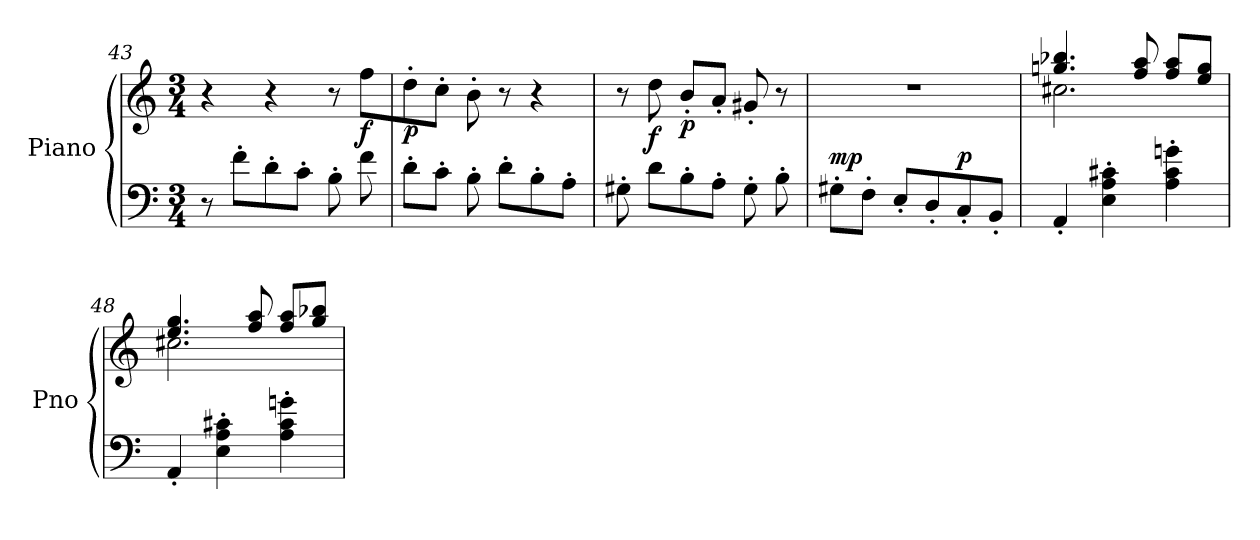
**kern	**kern	**dynam
*part1	*part1	*part1
*staff2	*staff1	*staff1/2
*I"Piano	*	*
*I'Pno	*	*
*clefF4	*clefG2	*
*k[]	*k[]	*
*M3/4	*M3/4	*
=43	=43	=43
8r	4r	.
8f'\L	.	.
8d'\	4r	.
8c'\J	.	.
8B'\	8r	.
!	!	!LO:DY:b
8f\	8ff\L	f
=44	=44	=44
!	!	!LO:DY:b
8d'\L	8dd'\	p
8c'\J	8cc'\J	.
8B'\	8b'\	.
8d'\L	8r	.
8B'\	4r	.
8A'\J	.	.
=45	=45	=45
8G#X'\	8r	.
!	!	!LO:DY:b
8d\L	8dd\	f
!	!	!LO:DY:b
8B'\	8b'/L	p
8A'\J	8a'/J	.
8G#'\	8g#X'/	.
8B'\	8r	.
=46	=46	=46
!	!	!LO:DY:a=2
8G#X'\L	2.r	mp
8F'\J	.	.
8E'/L	.	.
8D'/	.	.
!	!	!LO:DY:a=2
8C'/	.	p
8BB'/J	.	.
!!LO:LB:g=z
=47	=47	=47
*	*^	*
4AA'/	4.ggn/ 4.bb-X/	2.cc#X\	.
4E\' 4A\' 4c#X\'	.	.	.
.	8ff/ 8aa/	.	.
4A\' 4c#\' 4gn\'	8ff/ 8aa/L	.	.
.	8ee/ 8gg/J	.	.
=48	=48	=48	=48
4AA'/	4.ee/ 4.gg/	2.cc#X\	.
4E\' 4A\' 4c#X\'	.	.	.
.	8ff/ 8aa/	.	.
4A\' 4c#\' 4gn\'	8ff/ 8aa/L	.	.
.	8gg/ 8bb-X/J	.	.
*	*v	*v	*
=	=	=
*-	*-	*-
